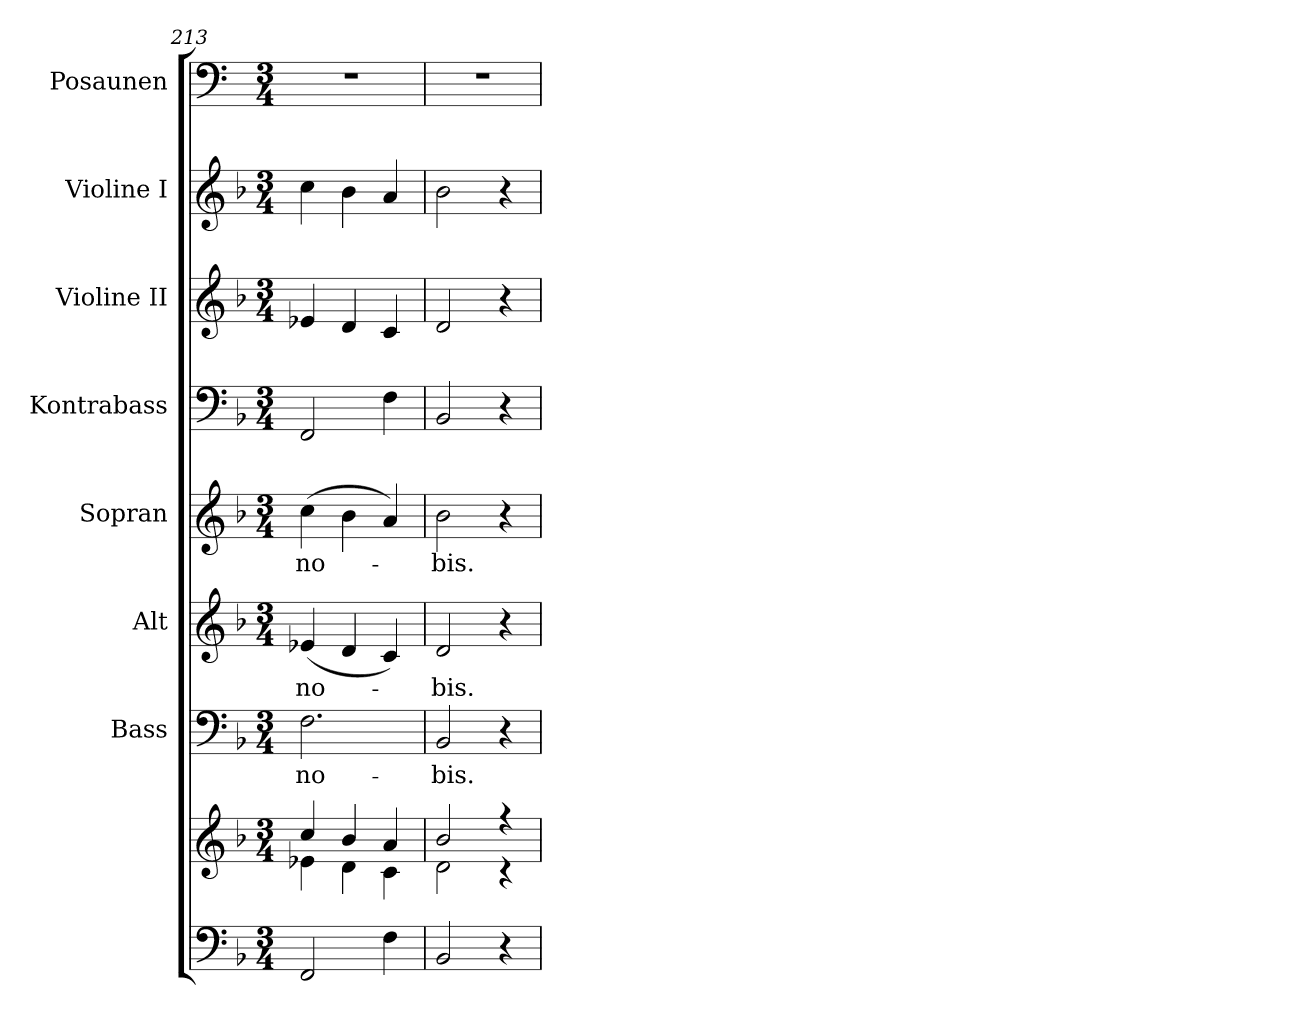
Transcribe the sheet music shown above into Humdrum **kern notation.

**kern	**kern	**kern	**text	**kern	**text	**kern	**text	**kern	**kern	**kern	**kern
*part8	*part8	*part7	*part7	*part6	*part6	*part5	*part5	*part4	*part3	*part2	*part1
*staff9	*staff8	*staff7	*staff7	*staff6	*staff6	*staff5	*staff5	*staff4	*staff3	*staff2	*staff1
*	*	*I"Bass	*	*I"Alt	*	*I"Sopran	*	*I"Kontrabass	*I"Violine II	*I"Violine I	*I"Posaunen
*	*	*I'B.	*	*I'A.	*	*I'S.	*	*I'Kb.	*I'Vl. II	*I'Vl. I	*I'Pos.
*clefF4	*clefG2	*clefF4	*	*clefG2	*	*clefG2	*	*clefF4	*clefG2	*clefG2	*clefF4
*	*	*	*	*	*	*	*	*ITrd7c12	*	*	*ITrd4c7
*k[b-]	*k[b-]	*k[b-]	*	*k[b-]	*	*k[b-]	*	*k[b-]	*k[b-]	*k[b-]	*k[b-]
*F:	*F:	*F:	*	*F:	*	*F:	*	*F:	*F:	*F:	*F:
*M3/4	*M3/4	*M3/4	*	*M3/4	*	*M3/4	*	*M3/4	*M3/4	*M3/4	*M3/4
=213	=213	=213	=213	=213	=213	=213	=213	=213	=213	=213	=213
*	*^	*	*	*	*	*	*	*	*	*	*
!	!	!	!	!LO:LY:b	!	!LO:LY:b	!	!LO:LY:b	!	!	!	!
2FF/	4cc/	4e-X\	2.F\	no-	(<4e-X/	no-	(>4cc\	no-	2FFF/	4e-X/	4cc\	2.r
.	4b-/	4d\	.	.	4d/	.	4b-\	.	.	4d/	4b-\	.
4F\	4a/	4c\	.	.	4c/)	.	4a/)	.	4FF\	4c/	4a/	.
=214	=214	=214	=214	=214	=214	=214	=214	=214	=214	=214	=214	=214
!	!	!	!	!LO:LY:b	!	!LO:LY:b	!	!LO:LY:b	!	!	!	!
2BB-/	2b-/	2d\	2BB-/	-bis.	2d/	-bis.	2b-\	-bis.	2BBB-/	2d/	2b-\	2.r
4r	4r	4r	4r	.	4r	.	4r	.	4r	4r	4r	.
*	*v	*v	*	*	*	*	*	*	*	*	*	*
=	=	=	=	=	=	=	=	=	=	=	=
*-	*-	*-	*-	*-	*-	*-	*-	*-	*-	*-	*-
